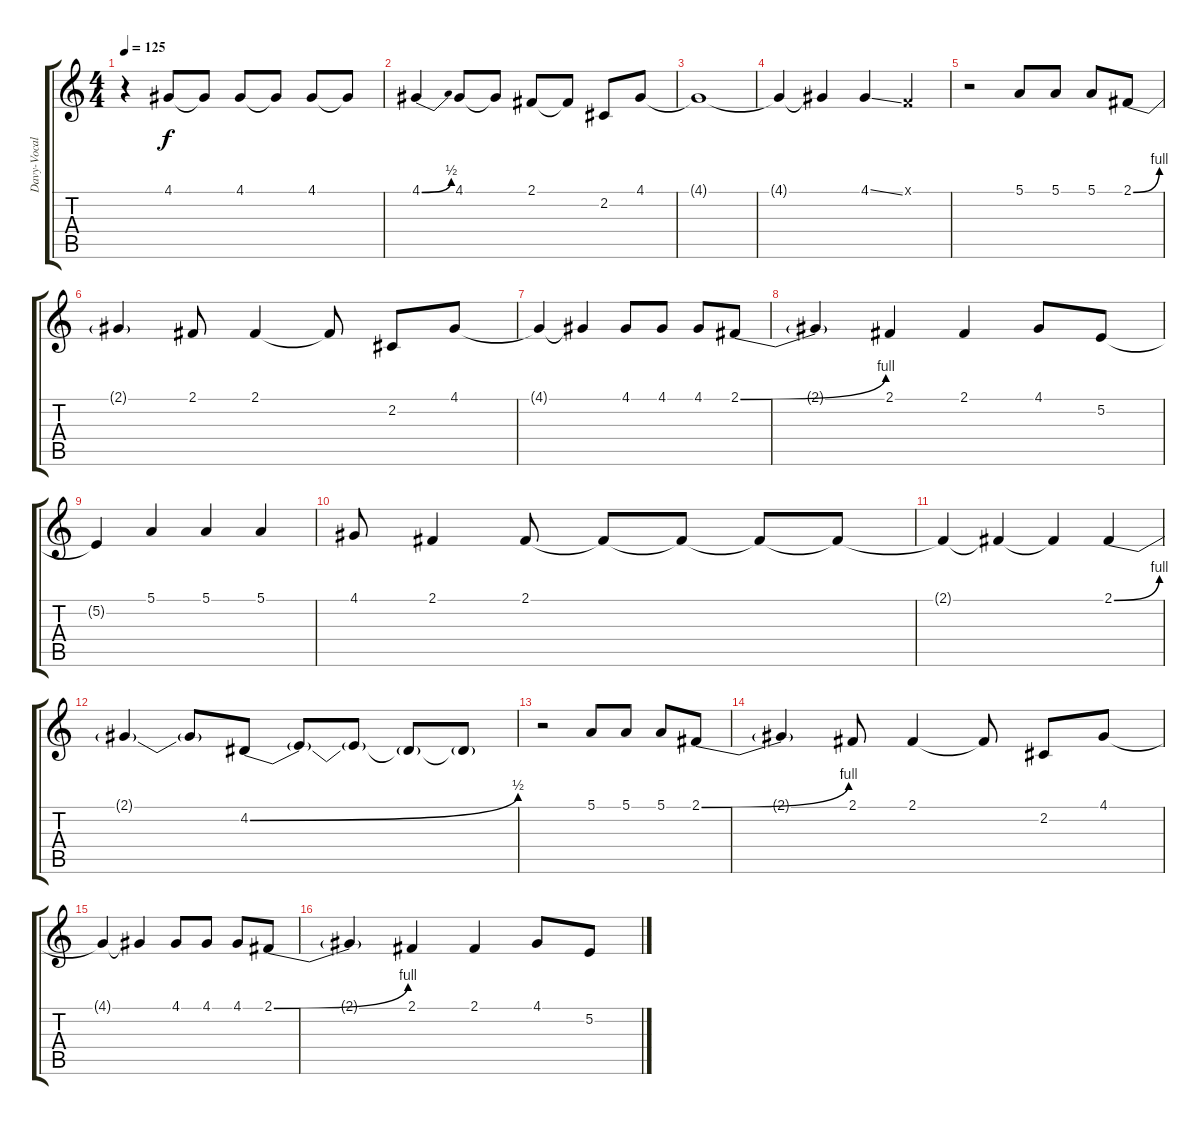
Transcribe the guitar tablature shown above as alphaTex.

\track ("Davy-Vocal" "Davy-Vocal") {instrument lead1square}
\staff {score tabs}
\tuning (E4 B3 G3 D3 A2 E2) {hide}
\ts (4 4)
\tempo 125
\clef g2
\ks c
r.4{dy f} 4.1.8 4.1{t}.8 4.1.8 4.1{t}.8 4.1.8 4.1{t}.8 |
4.1{be (bend 0 0 60 2)}.4 4.1.8 4.1{t}.8 2.1.8 2.1{t}.8 2.2.8 4.1.8 |
4.1{t}.1 |
4.1{t}.4 4.1{t}.4 4.1{ss}.4 1.1{x}.4 |
r.2 5.1.8 5.1.8 5.1.8 2.1{be (bend 0 0 60 4)}.8 |
2.1{t}.4 2.1.8 2.1.4 2.1{t}.8 2.2.8 4.1.8 |
4.1{t}.4 4.1{t}.4 4.1.8 4.1.8 4.1.8 2.1{be (bend 0 0 60 4)}.8 |
2.1{t}.4 2.1.4 2.1.4 4.1.8 5.2.8 |
5.2{t}.4 5.1.4 5.1.4 5.1.4 |
4.1.8 2.1.4 2.1.8 2.1{t}.8 2.1{t}.8 2.1{t}.8 2.1{t}.8 |
2.1{t}.4 2.1{t}.4 2.1{t}.4 2.1{be (bend 0 0 60 4)}.4 |
2.1{t}.4 2.1{t}.8 4.2{be (bend 0 0 60 2)}.8 4.2{t}.8 4.2{t}.8 4.2{t}.8 4.2{t}.8 |
r.2 5.1.8 5.1.8 5.1.8 2.1{be (bend 0 0 60 4)}.8 |
2.1{t}.4 2.1.8 2.1.4 2.1{t}.8 2.2.8 4.1.8 |
4.1{t}.4 4.1{t}.4 4.1.8 4.1.8 4.1.8 2.1{be (bend 0 0 60 4)}.8 |
2.1{t}.4 2.1.4 2.1.4 4.1.8 5.2.8
